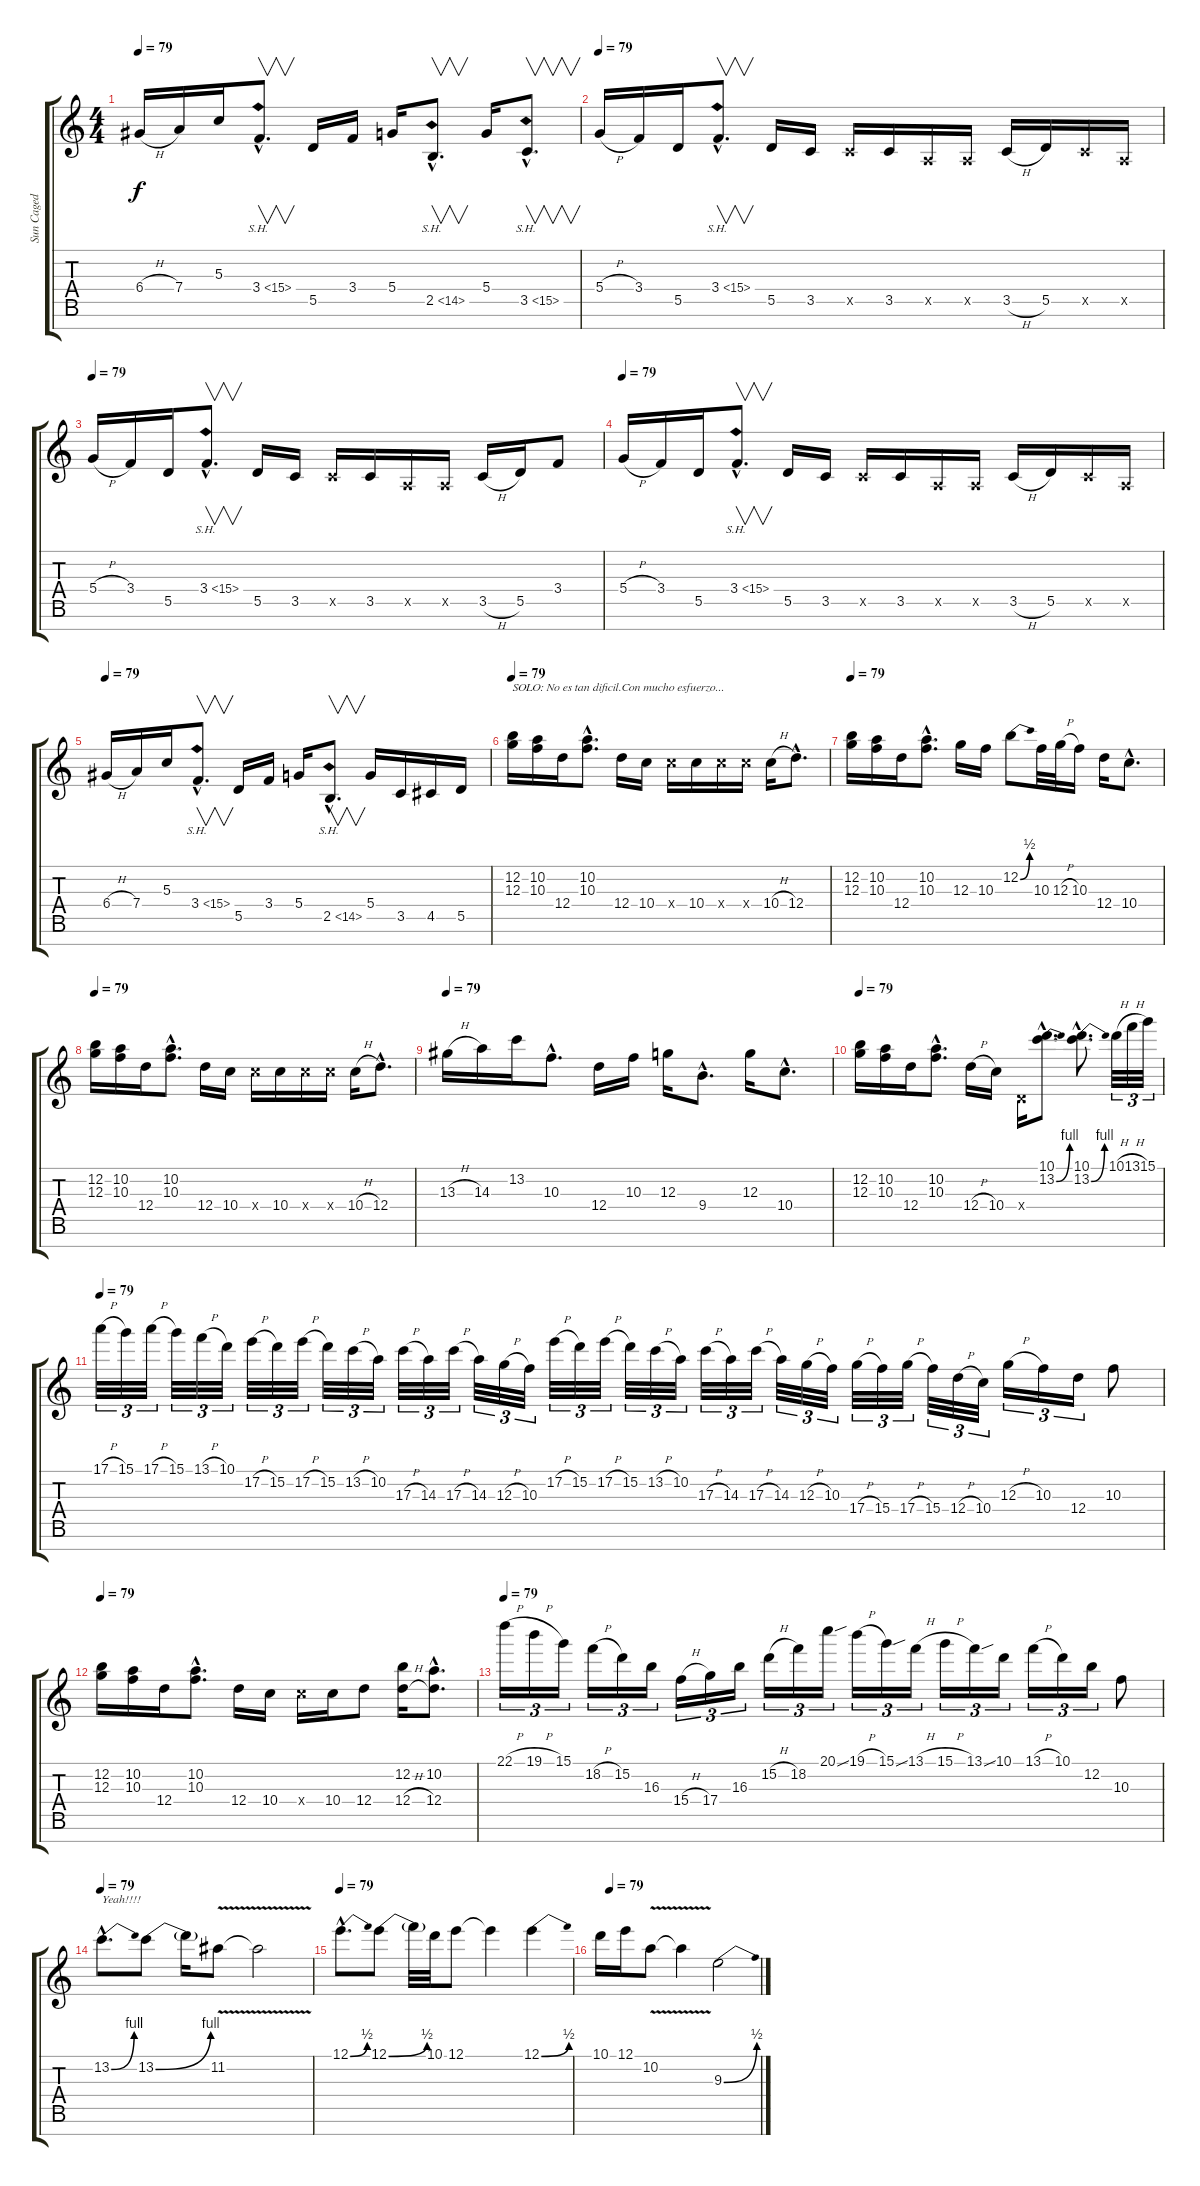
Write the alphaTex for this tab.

\track ("Sun Caged" "Sun Caged") {instrument distortionguitar}
\staff {score tabs}
\tuning (E4 B3 G3 D3 A2 E2 B1) {hide}
\ts (4 4)
\tempo 79
\clef g2
\ks c
6.4{h}.16{dy f} 7.4.16 5.3.16 3.4{sh 12 hac}.8{v d} 5.5.16 3.4.16 5.4.16 2.5{sh 12 hac}.8{v d} 5.4.16 3.5{sh 12 hac}.8{v d} |
\tempo 79
5.4{h}.16 3.4.16 5.5.16 3.4{sh 12 hac}.8{v d} 5.5.16 3.5.16 3.5{x}.16 3.5.16 0.5{x}.16 0.5{x}.16 3.5{h}.16 5.5.16 3.5{x}.16 0.5{x}.16 |
\tempo 79
5.4{h}.16 3.4.16 5.5.16 3.4{sh 12 hac}.8{v d} 5.5.16 3.5.16 3.5{x}.16 3.5.16 0.5{x}.16 0.5{x}.16 3.5{h}.16 5.5.16 3.4.8 |
\tempo 79
5.4{h}.16 3.4.16 5.5.16 3.4{sh 12 hac}.8{v d} 5.5.16 3.5.16 3.5{x}.16 3.5.16 0.5{x}.16 0.5{x}.16 3.5{h}.16 5.5.16 3.5{x}.16 0.5{x}.16 |
\tempo 79
6.4{h}.16 7.4.16 5.3.16 3.4{sh 12 hac}.8{v d} 5.5.16 3.4.16 5.4.16 2.5{sh 12 hac}.8{v d} 5.4.16 3.5.16 4.5.16 5.5.16 |
\tempo 79
(12.2 12.3).16{txt "SOLO: No es tan dificil.Con mucho esfuerzo..."} (10.2 10.3).16 12.4.16 (10.2{hac} 10.3{hac}).8{d} 12.4.16 10.4.16 10.4{x}.16 10.4.16 10.4{x}.16 10.4{x}.16 10.4{h}.16 12.4{hac}.8{d} |
\tempo 79
(12.2 12.3).16 (10.2 10.3).16 12.4.16 (10.2{hac} 10.3{hac}).8{d} 12.3.16 10.3.16 12.2{be (bend 0 0 60 2)}.8 10.3.32 12.3{h}.32 10.3.16 12.4.16 10.4{hac}.8{d} |
\tempo 79
(12.2 12.3).16 (10.2 10.3).16 12.4.16 (10.2{hac} 10.3{hac}).8{d} 12.4.16 10.4.16 10.4{x}.16 10.4.16 10.4{x}.16 10.4{x}.16 10.4{h}.16 12.4{hac}.8{d} |
\tempo 79
13.3{h}.16 14.3.16 13.2.16 10.3{hac}.8{d} 12.4.16 10.3.16 12.3.16 9.4{hac}.8{d} 12.3.16 10.4{hac}.8{d} |
\tempo 79
(12.2 12.3).16 (10.2 10.3).16 12.4.16 (10.2{hac} 10.3{hac}).8{d} 12.4{h}.16 10.4.16 0.4{x}.16 (10.1{hac} 13.2{be (bend 0 0 60 4) hac}).8{d} (10.1{hac} 13.2{be (bend 0 0 60 4) hac}).8{d} 10.1{h}.32{tu (3 2)} 13.1{h}.32{tu (3 2)} 15.1.32{tu (3 2)} |
\tempo 79
17.1{h}.32{tu (3 2)} 15.1.32{tu (3 2)} 17.1{h}.32{tu (3 2)} 15.1.32{tu (3 2)} 13.1{h}.32{tu (3 2)} 10.1.32{tu (3 2)} 17.2{h}.32{tu (3 2)} 15.2.32{tu (3 2)} 17.2{h}.32{tu (3 2)} 15.2.32{tu (3 2)} 13.2{h}.32{tu (3 2)} 10.2.32{tu (3 2)} 17.3{h}.32{tu (3 2)} 14.3.32{tu (3 2)} 17.3{h}.32{tu (3 2)} 14.3.32{tu (3 2)} 12.3{h}.32{tu (3 2)} 10.3.32{tu (3 2)} 17.2{h}.32{tu (3 2)} 15.2.32{tu (3 2)} 17.2{h}.32{tu (3 2)} 15.2.32{tu (3 2)} 13.2{h}.32{tu (3 2)} 10.2.32{tu (3 2)} 17.3{h}.32{tu (3 2)} 14.3.32{tu (3 2)} 17.3{h}.32{tu (3 2)} 14.3.32{tu (3 2)} 12.3{h}.32{tu (3 2)} 10.3.32{tu (3 2)} 17.4{h}.32{tu (3 2)} 15.4.32{tu (3 2)} 17.4{h}.32{tu (3 2)} 15.4.32{tu (3 2)} 12.4{h}.32{tu (3 2)} 10.4.32{tu (3 2)} 12.3{h}.16{tu (3 2)} 10.3.16{tu (3 2)} 12.4.16{tu (3 2)} 10.3.8 |
\tempo 79
(12.2 12.3).16 (10.2 10.3).16 12.4.16 (10.2{hac} 10.3{hac}).8{d} 12.4.16 10.4.16 10.4{x}.16 10.4.16 12.4.8 (12.2 12.4{h}).16 (10.2{hac} 12.4{hac}).8{d} |
\tempo 79
22.1{h}.16{tu (3 2)} 19.1{h}.16{tu (3 2)} 15.1.16{tu (3 2)} 18.2{h}.16{tu (3 2)} 15.2.16{tu (3 2)} 16.3.16{tu (3 2)} 15.4{h}.16{tu (3 2)} 17.4.16{tu (3 2)} 16.3.16{tu (3 2)} 15.2{h}.16{tu (3 2)} 18.2.16{tu (3 2)} 20.1{sou}.16{tu (3 2)} 19.1{h}.16{tu (3 2)} 15.1{sou}.16{tu (3 2)} 13.1{h}.16{tu (3 2)} 15.1{h}.16{tu (3 2)} 13.1{sou}.16{tu (3 2)} 10.1.16{tu (3 2)} 13.1{h}.16{tu (3 2)} 10.1.16{tu (3 2)} 12.2.16{tu (3 2)} 10.3.8 |
\tempo 79
13.2{be (bend 0 0 60 4) hac}.8{d txt "Yeah!!!!"} 13.2{be (bend 0 0 60 4)}.8 13.2{t}.16 11.2{v}.8 11.2{t}.2 |
\tempo 79
12.1{be (bend 0 0 60 2) hac}.8{d} 12.1{be (bend 0 0 60 2)}.8 12.1{t}.32 10.1.32 12.1.8 12.1{t}.4 12.1{be (bend 0 0 60 2)}.4 |
\tempo (79 0.0625)
10.1.16 12.1.16 10.2{v}.8 10.2{t}.4 9.3{be (bend 0 0 60 2)}.2
